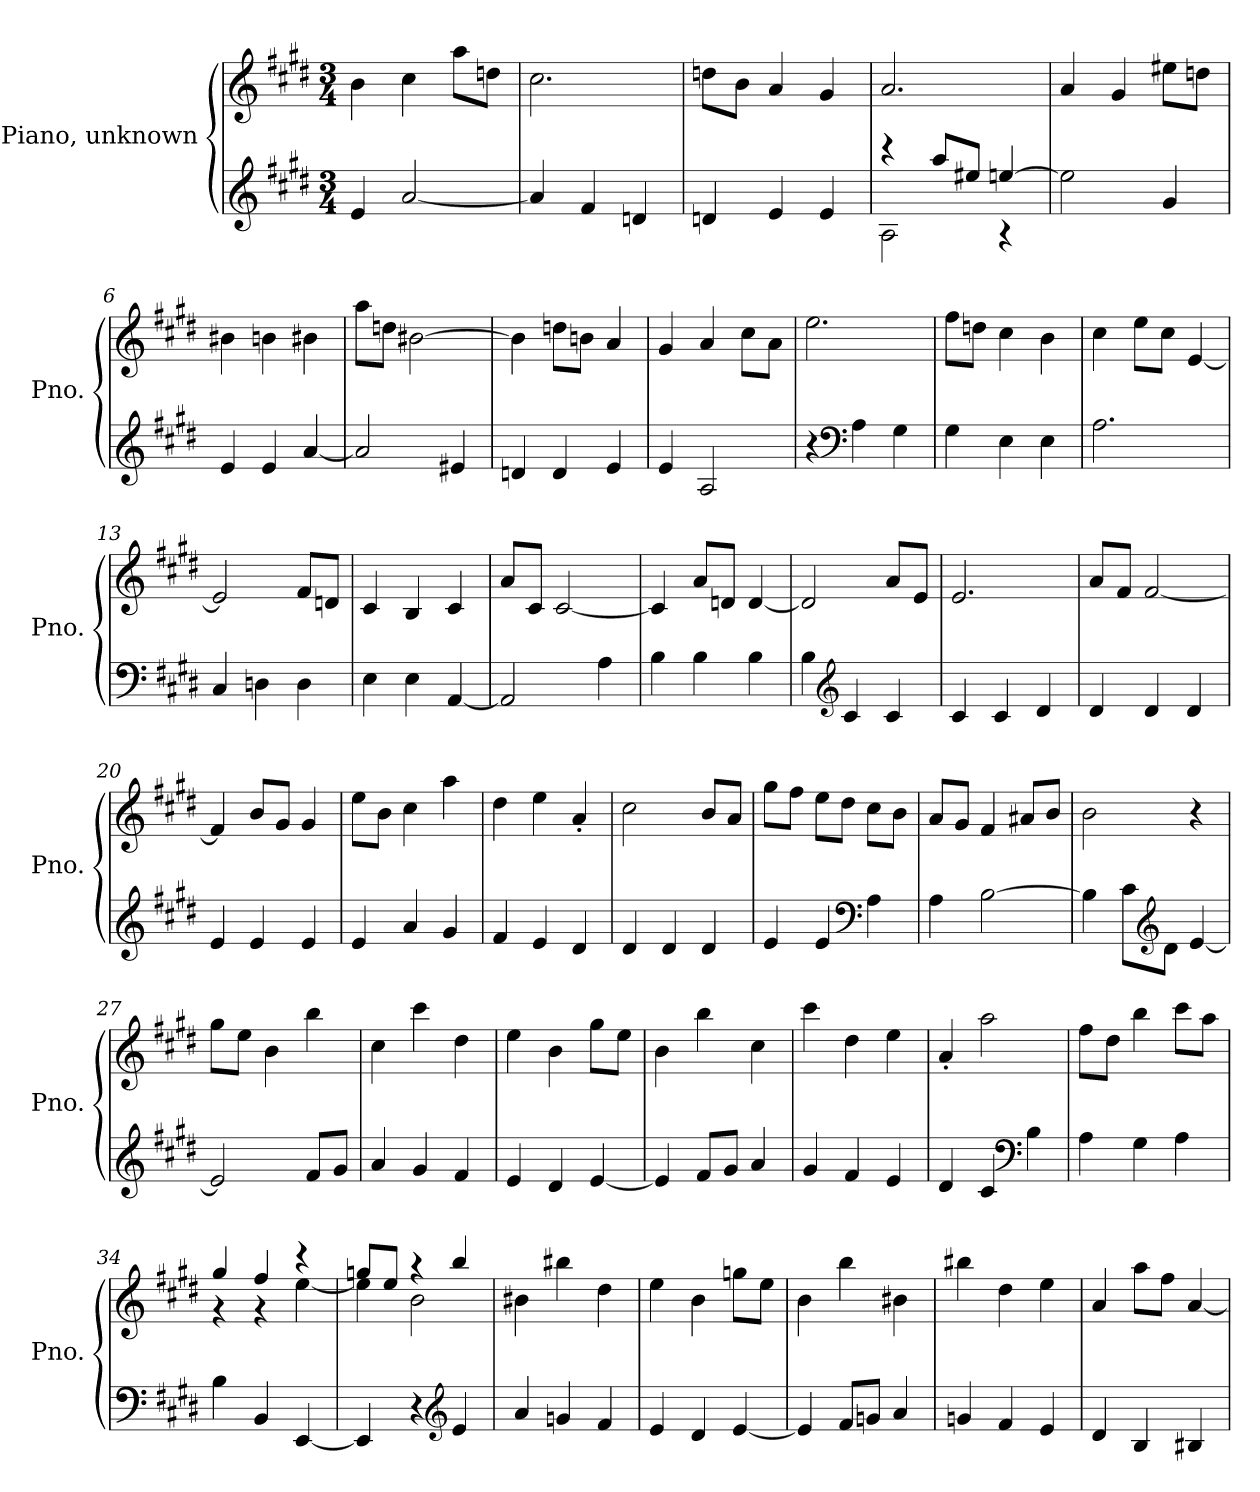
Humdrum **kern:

**kern	**kern
*part1	*part1
*staff2	*staff1
*I"Piano, unknown	*
*I'Pno.	*
*clefG2	*clefG2
*k[f#c#g#d#]	*k[f#c#g#d#]
*M3/4	*M3/4
*MM153	*MM153
=1	=1
4e/	4b\
[2a/	4cc#\
.	8aa\L
.	8ddn\J
=2	=2
4a/]	2.cc#\
4f#/	.
4dn/	.
=3	=3
4dn/	8ddn\L
.	8b\J
4e/	4a/
4e/	4g#/
=4	=4
*^	*
4r	2A\	2.a/
8aa/L	.	.
8ee#X/J	.	.
[4een/	4r	.
*v	*v	*
=5	=5
2ee\]	4a/
.	4g#/
4g#/	8ee#X\L
.	8ddn\J
=6	=6
4e/	4b#X\
4e/	4bn\
[4a/	4b#X\
=7	=7
2a/]	8aa\L
.	8ddn\J
.	[2b#X\
4e#X/	.
!!LO:LB:g=z
=8	=8
4dn/	4b#\]
4d/	8ddn\L
.	8bn\J
4e/	4a/
=9	=9
4e/	4g#/
2A/	4a/
.	8cc#\L
.	8a\J
=10	=10
4r	2.ee\
*clefF4	*
4A\	.
4G#\	.
=11	=11
4G#\	8ff#\L
.	8ddn\J
4E\	4cc#\
4E\	4b\
=12	=12
2.A\	4cc#\
.	8ee\L
.	8cc#\J
.	[4e/
=13	=13
4C#/	2e/]
4Dn\	.
4D\	8f#/L
.	8dn/J
=14	=14
4E\	4c#/
4E\	4B/
[4AA/	4c#/
!!LO:LB:g=z
=15	=15
2AA/]	8a/L
.	8c#/J
.	[2c#/
4A\	.
=16	=16
4B\	4c#/]
4B\	8a/L
.	8dn/J
4B\	[4d/
=17	=17
4B\	2d/]
*clefG2	*
4c#/	.
4c#/	8a/L
.	8e/J
=18	=18
4c#/	2.e/
4c#/	.
4d#/	.
=19	=19
4d#/	8a/L
.	8f#/J
4d#/	[2f#/
4d#/	.
=20	=20
4e/	4f#/]
4e/	8b/L
.	8g#/J
4e/	4g#/
=21	=21
4e/	8ee\L
.	8b\J
4a/	4cc#\
4g#/	4aa\
=22	=22
4f#/	4dd#\
4e/	4ee\
4d#/	4a'/
!!LO:LB:g=z
=23	=23
4d#/	2cc#\
4d#/	.
4d#/	8b/L
.	8a/J
=24	=24
4e/	8gg#\L
.	8ff#\J
4e/	8ee\L
.	8dd#\J
*clefF4	*
4A\	8cc#\L
.	8b\J
=25	=25
4A\	8a/L
.	8g#/J
[2B\	4f#/
.	8a#X/L
.	8b/J
=26	=26
4B\]	2b\
8c#\L	.
*clefG2	*
8d#\J	.
[4e/	4r
=27	=27
2e/]	8gg#\L
.	8ee\J
.	4b\
8f#/L	4bb\
8g#/J	.
=28	=28
4a/	4cc#\
4g#/	4ccc#\
4f#/	4dd#\
=29	=29
4e/	4ee\
4d#/	4b\
[4e/	8gg#\L
.	8ee\J
!!LO:LB:g=z
=30	=30
4e/]	4b\
8f#/L	4bb\
8g#/J	.
4a/	4cc#\
=31	=31
4g#/	4ccc#\
4f#/	4dd#\
4e/	4ee\
=32	=32
4d#/	4a'/
4c#/	2aa\
*clefF4	*
4B\	.
=33	=33
4A\	8ff#\L
.	8dd#\J
4G#\	4bb\
4A\	8ccc#\L
.	8aa\J
=34	=34
*	*^
4B\	4gg#/	4r
4BB/	4ff#/	4r
[4EE/	4r	[4ee\
=35	=35	=35
4EE/]	8ggn/L	4ee\]
.	8ee/J	.
4r	4r	2b\
*clefG2	*	*
4e/	4bb/	.
*	*v	*v
=36	=36
4a/	4b#X\
4gn/	4bb#X\
4f#/	4dd#\
=37	=37
4e/	4ee\
4d#/	4b\
[4e/	8ggn\L
.	8ee\J
!!LO:LB:g=z
=38	=38
4e/]	4b\
8f#/L	4bb\
8gn/J	.
4a/	4b#X\
=39	=39
4gn/	4bb#X\
4f#/	4dd#\
4e/	4ee\
=40	=40
4d#/	4a/
4B/	8aa\L
.	8ff#\J
4B#X/	[4a/
=	=
*-	*-
